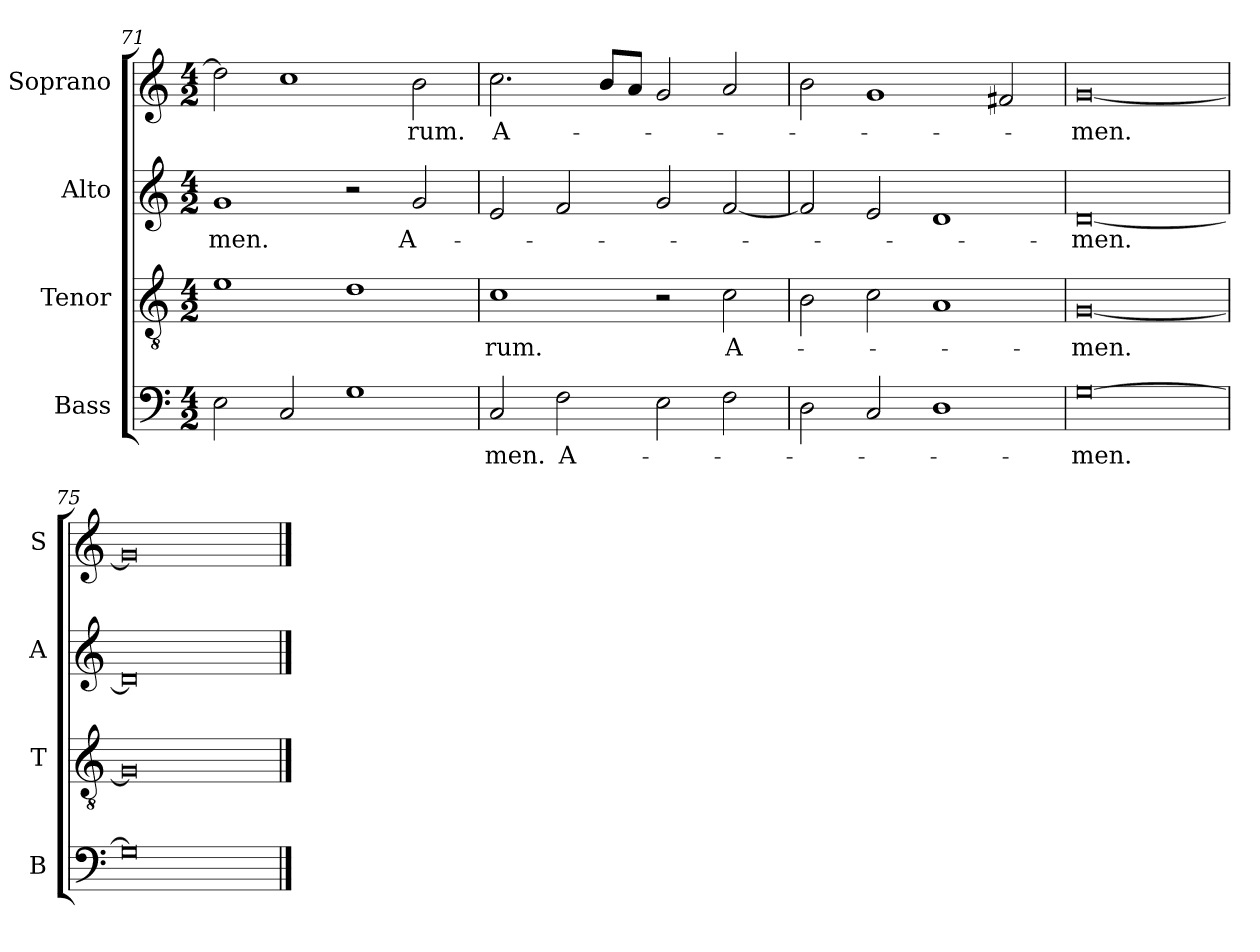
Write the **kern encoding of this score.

**kern	**text	**kern	**text	**kern	**text	**kern	**text
*part4	*part4	*part3	*part3	*part2	*part2	*part1	*part1
*staff4	*staff4	*staff3	*staff3	*staff2	*staff2	*staff1	*staff1
*I"Bass	*	*I"Tenor	*	*I"Alto	*	*I"Soprano	*
*I'B	*	*I'T	*	*I'A	*	*I'S	*
*clefF4	*	*clefGv2	*	*clefG2	*	*clefG2	*
*k[]	*	*k[]	*	*k[]	*	*k[]	*
*C:	*	*C:	*	*C:	*	*C:	*
*M4/2	*	*M4/2	*	*M4/2	*	*M4/2	*
=71	=71	=71	=71	=71	=71	=71	=71
2E\	.	1e	.	1g	-men.	2dd\]	.
2C/	.	.	.	.	.	1cc	.
1G	.	1d	.	2r	.	.	.
.	.	.	.	2g/	A-	2b\	-rum.
!!LO:PB:g=z
=72	=72	=72	=72	=72	=72	=72	=72
2C/	-men.	1c	-rum.	2e/	.	2.cc\	A-
2F\	A-	.	.	2f/	.	.	.
.	.	.	.	.	.	8b/L	.
.	.	.	.	.	.	8a/J	.
2E\	.	2r	.	2g/	.	2g/	.
2F\	.	2c\	A-	[2f/	.	2a/	.
=73	=73	=73	=73	=73	=73	=73	=73
2D\	.	2B\	.	2f/]	.	2b\	.
2C/	.	2c\	.	2e/	.	1g	.
1D	.	1A	.	1d	.	.	.
.	.	.	.	.	.	2f#X/	.
=74	=74	=74	=74	=74	=74	=74	=74
[0G	-men.	[0G	-men.	[0d	-men.	[0g	-men.
=75	=75	=75	=75	=75	=75	=75	=75
0G]	.	0G]	.	0d]	.	0g]	.
==	==	==	==	==	==	==	==
*-	*-	*-	*-	*-	*-	*-	*-
